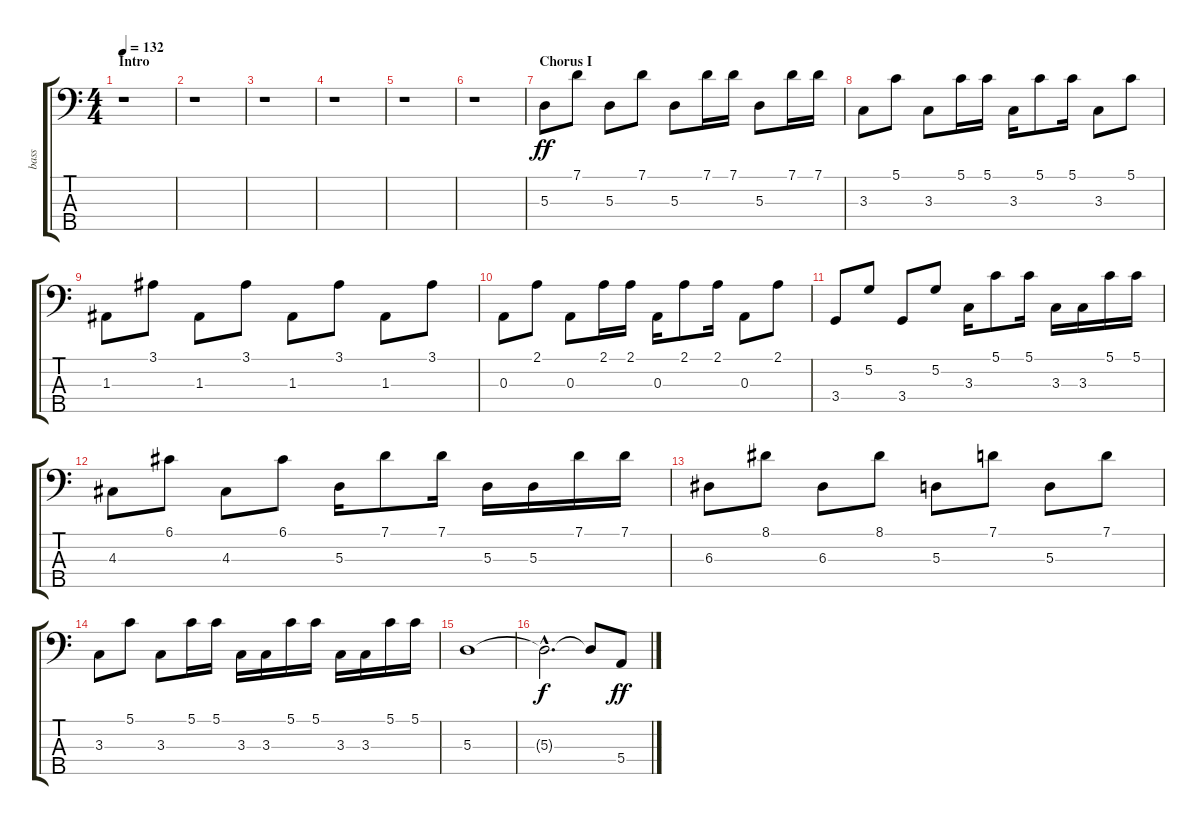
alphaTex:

\track ("bass" "bass") {instrument synthbass2}
\staff {score tabs}
\tuning (G2 D2 A1 E1 B0) {hide}
\ts (4 4)
\section ("" "Intro")
\tempo 132
\clef f4
\ks c
r.1{dy ff instrument synthbass2} |
r.1 |
r.1 |
r.1 |
r.1 |
r.1 |
\section ("" "Chorus I")
5.3.8 7.1.8 5.3.8 7.1.8 5.3.8 7.1.16 7.1.16 5.3.8 7.1.16 7.1.16 |
3.3.8 5.1.8 3.3.8 5.1.16 5.1.16 3.3.16 5.1.8 5.1.16 3.3.8 5.1.8 |
1.3.8 3.1.8 1.3.8 3.1.8 1.3.8 3.1.8 1.3.8 3.1.8 |
0.3.8 2.1.8 0.3.8 2.1.16 2.1.16 0.3.16 2.1.8 2.1.16 0.3.8 2.1.8 |
3.4.8 5.2.8 3.4.8 5.2.8 3.3.16 5.1.8 5.1.16 3.3.16 3.3.16 5.1.16 5.1.16 |
4.3.8 6.1.8 4.3.8 6.1.8 5.3.16 7.1.8 7.1.16 5.3.16 5.3.16 7.1.16 7.1.16 |
6.3.8 8.1.8 6.3.8 8.1.8 5.3.8 7.1.8 5.3.8 7.1.8 |
3.3.8 5.1.8 3.3.8 5.1.16 5.1.16 3.3.16 3.3.16 5.1.16 5.1.16 3.3.16 3.3.16 5.1.16 5.1.16 |
5.3.1 |
5.3{hac t}.2{d dy f} 5.3{t}.8 5.4.8{dy ff}
